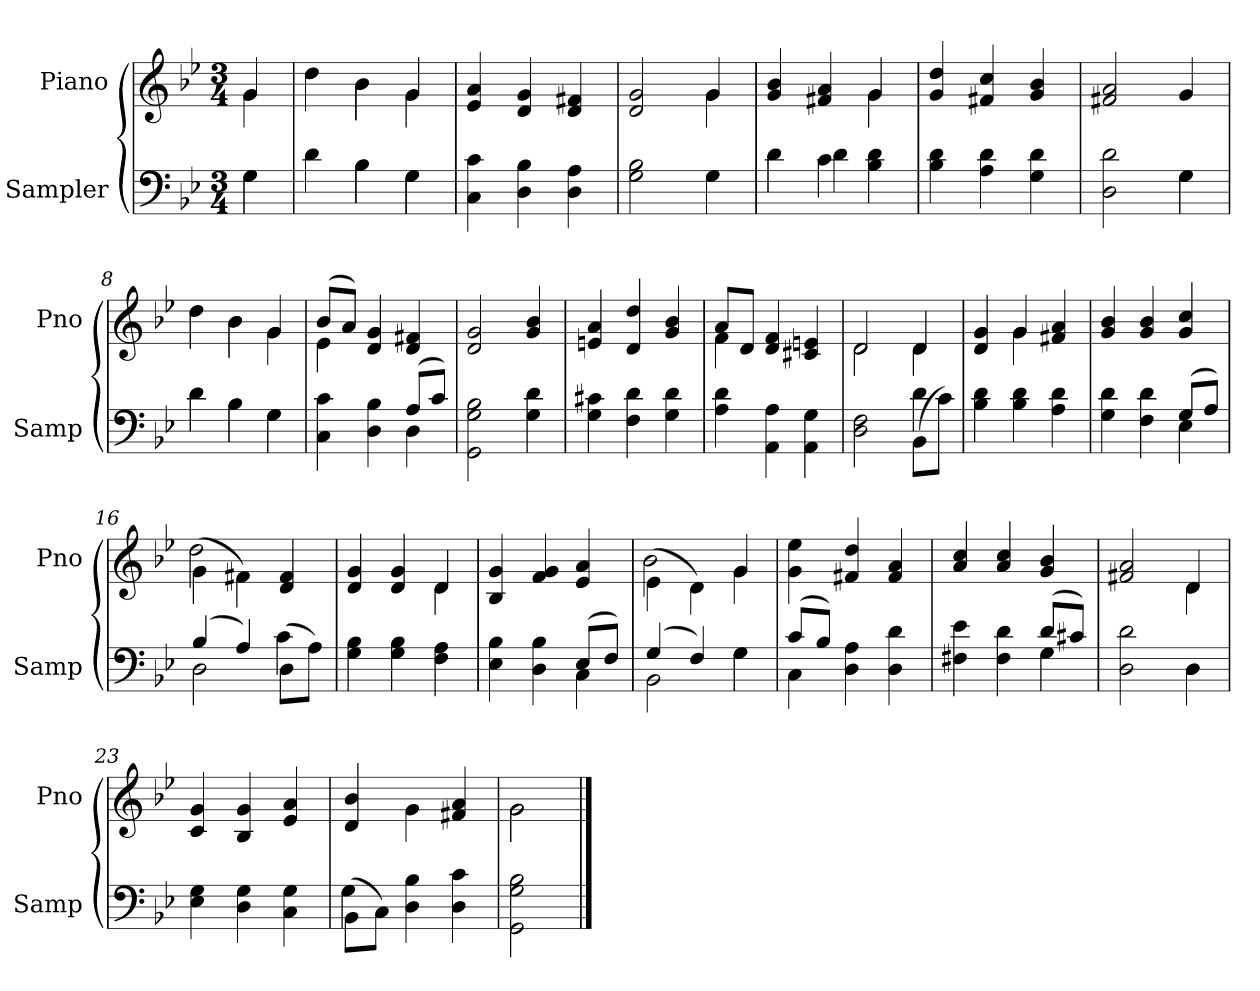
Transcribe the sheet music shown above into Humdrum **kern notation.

**kern	**kern
*part2	*part1
*staff2	*staff1
*I"Sampler	*I"Piano
*I'Samp	*I'Pno
*clefF4	*clefG2
*k[b-e-]	*k[b-e-]
*B-:	*B-:
*M3/4	*M3/4
=1	=1
*^	*^
4G\	4G	4g/	4g
=2	=2	=2	=2
4d\	4d	4dd\	4dd
4B-\	4B-	4b-\	4b-
4G\	4G	4g/	4g
*v	*v	*	*
*	*v	*v
=3	=3
4C\ 4c\	4e-/ 4a/
4D\ 4B-\	4d/ 4g/
4D\ 4A\	4d/ 4f#X/
=4	=4
*^	*^
2G\ 2B-\	2ryy	2d/ 2g/	2ryy
4G\	4G	4g/	4g
=5	=5	=5	=5
4d\	4d	4g/ 4b-/	2ryy
4c\	4d	4f#X/ 4a/	.
4B-\ 4d\	4ryy	4g/	4g
*v	*v	*	*
*	*v	*v
=6	=6
4B-\ 4d\	4g/ 4dd/
4A\ 4d\	4f#X/ 4cc/
4G\ 4d\	4g/ 4b-/
=7	=7
*^	*
2D\ 2d\	2ryy	2f#X/ 2a/
4G\	4G	4g/
=8	=8	=8
*	*	*^
4d\	4d	4dd\	4dd
4B-\	4B-	4b-\	4b-
4G\	4G	4g/	4g
=9	=9	=9	=9
4C\ 4c\	2ryy	(8b-/L	4e-
.	.	8a/J)	.
4D\ 4B-\	.	4d 4g	2ryy
(8A/L	4D	4d 4f#X	.
8c/J)	.	.	.
*v	*v	*	*
*	*v	*v
=10	=10
2GG\ 2G\ 2B-\	2d 2g
4G\ 4d\	4g 4b-
=11	=11
4G\ 4c#X\	4en 4a
4F\ 4d\	4d 4dd
4G\ 4d\	4g 4b-
=12	=12
*	*^
4A\ 4d\	8a/L	4f
.	8d/J	.
4AA\ 4A\	4d 4f	2ryy
4AA\ 4G\	4c#X 4en	.
=13	=13	=13
*^	*	*
2D\ 2F\	2ryy	2d/	2d
(8BB-\L	4d	4d/	4d
8c\J)	.	.	.
*v	*v	*	*
=14	=14	=14
4B-\ 4d\	4d/ 4g/	4ryy
4B-\ 4d\	4g/	4g
4A\ 4d\	4f#X/ 4a/	4ryy
*	*v	*v
=15	=15
*^	*
4G\ 4d\	2ryy	4g/ 4b-/
4F\ 4d\	.	4g/ 4b-/
(8G/L	4E-	4g/ 4cc/
8A/J)	.	.
=16	=16	=16
*	*	*^
(4B-/	2D	(4g\	2dd
4A/)	.	4f#X\)	.
(8D\L	4c	4d/ 4f#/	4ryy
8A\J)	.	.	.
*v	*v	*	*
=17	=17	=17
4G 4B-	4d/ 4g/	2ryy
4G 4B-	4d/ 4g/	.
4F 4A	4d/	4d
*	*v	*v
=18	=18
*^	*
4E- 4B-	2ryy	4B-/ 4g/
4D 4B-	.	4f/ 4g/
(8E-/L	4C	4e-/ 4a/
8F/J)	.	.
=19	=19	=19
*	*	*^
(4G/	2BB-	(4e-\	2b-
4F/)	.	4d\)	.
4G\	4G	4g/	4g
*	*	*v	*v
=20	=20	=20
(8c/L	4C	4g\ 4ee-\
8B-/J)	.	.
4D\ 4A\	2ryy	4f#X/ 4dd/
4D\ 4d\	.	4f#/ 4a/
=21	=21	=21
4F#X\ 4e-\	2ryy	4a/ 4cc/
4F#\ 4d\	.	4a/ 4cc/
(8d/L	4G	4g/ 4b-/
8c#X/J)	.	.
=22	=22	=22
*	*	*^
2D\ 2d\	2ryy	2f#X/ 2a/	2ryy
4D\	4D	4d/	4d
*v	*v	*	*
*	*v	*v
=23	=23
4E-\ 4G\	4c/ 4g/
4D\ 4G\	4B-/ 4g/
4C\ 4G\	4e-/ 4a/
=24	=24
*^	*
(8BB-\L	4G	4d/ 4b-/
8C\J)	.	.
4D 4B-	2ryy	4g\
4D 4c	.	4f#X/ 4a/
*v	*v	*
=25	=25
*	*^
2GG 2G 2B-	2g\	2g
*	*v	*v
==	==
*-	*-
